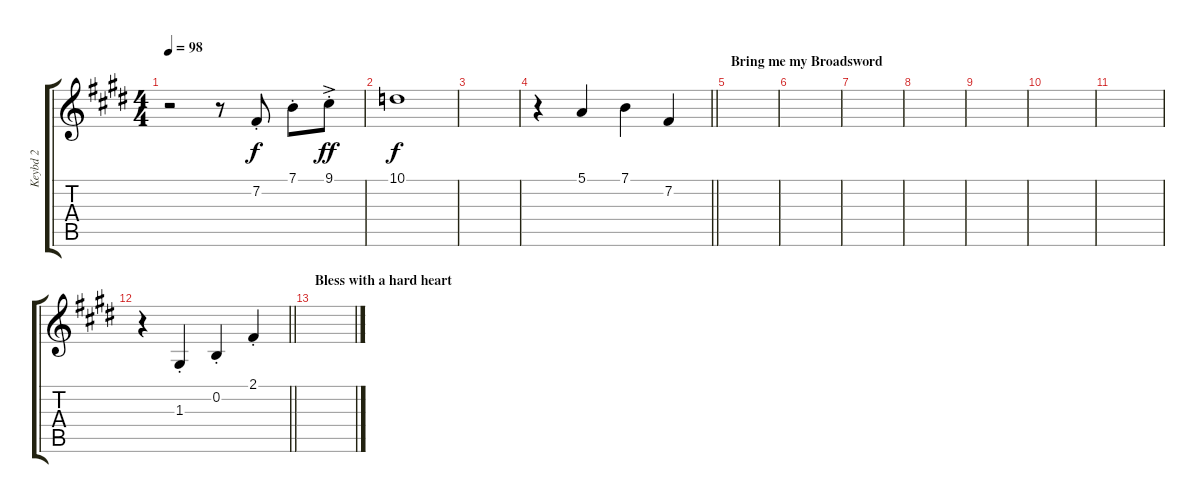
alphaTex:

\track ("Keybd 2" "Keybd 2") {instrument trumpet}
\staff {score tabs}
\tuning (E4 B3 G3 D3 A2 E2) {hide}
\ts (4 4)
\tempo 98
\clef g2
\ks c#minor
r.2{dy f} r.8 7.2{st}.8 7.1{st}.8 9.1{ac st}.8{dy ff} |
10.1.1{dy f} |
|
\barLineRight lightlight
r.4 5.1.4 7.1.4 7.2.4 |
\section ("" "Bring me my Broadsword")
|
|
|
|
|
|
|
\barLineRight lightlight
r.4 1.3{st}.4 0.2{st}.4 2.1{st}.4 |
\section ("" "Bless with a hard heart")
